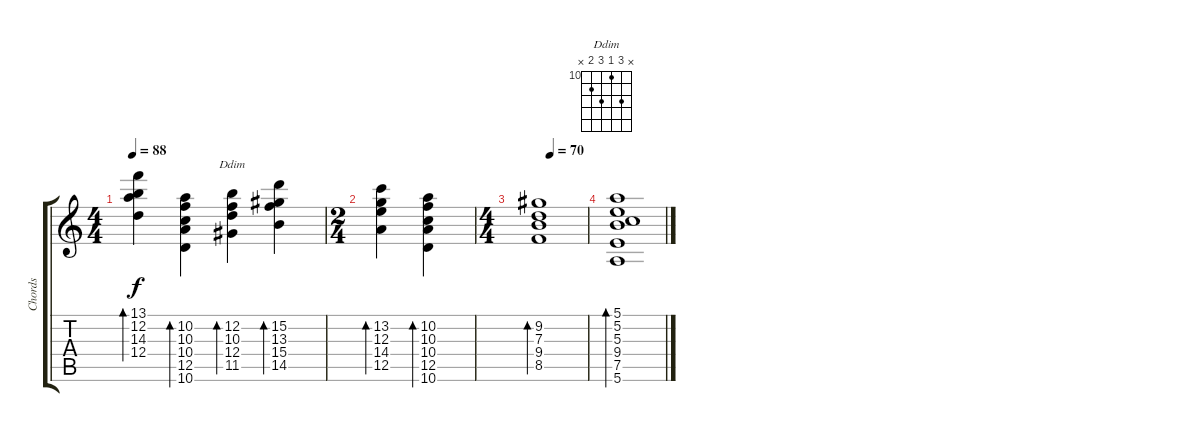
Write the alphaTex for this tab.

\track ("Chords" "Chords") {instrument acousticguitarsteel}
\staff {score tabs}
\tuning (E4 B3 G3 D3 A2 E2) {hide}
\chord ("Ddim" x 12 10 12 11 x) {firstfret 10}
\ts (4 4)
\tempo 88
\clef g2
\ks aminor
(13.1 12.2 14.3 12.4).4{bd 60 dy f} (10.2 10.3 10.4 12.5 10.6).4{bd 60} (12.2 10.3 12.4 11.5).4{bd 60 ch "Ddim"} (15.2 13.3 15.4 14.5).4{bd 60} |
\ts (2 4)
(13.2 12.3 14.4 12.5).4{bd 60} (10.2 10.3 10.4 12.5 10.6).4{bd 60} |
\ts (4 4)
\tempo (70 0.25)
(9.2 7.3 9.4 8.5).1{bd 60} |
(5.1 5.2 5.3 9.4 7.5 5.6).1{bd 120}
